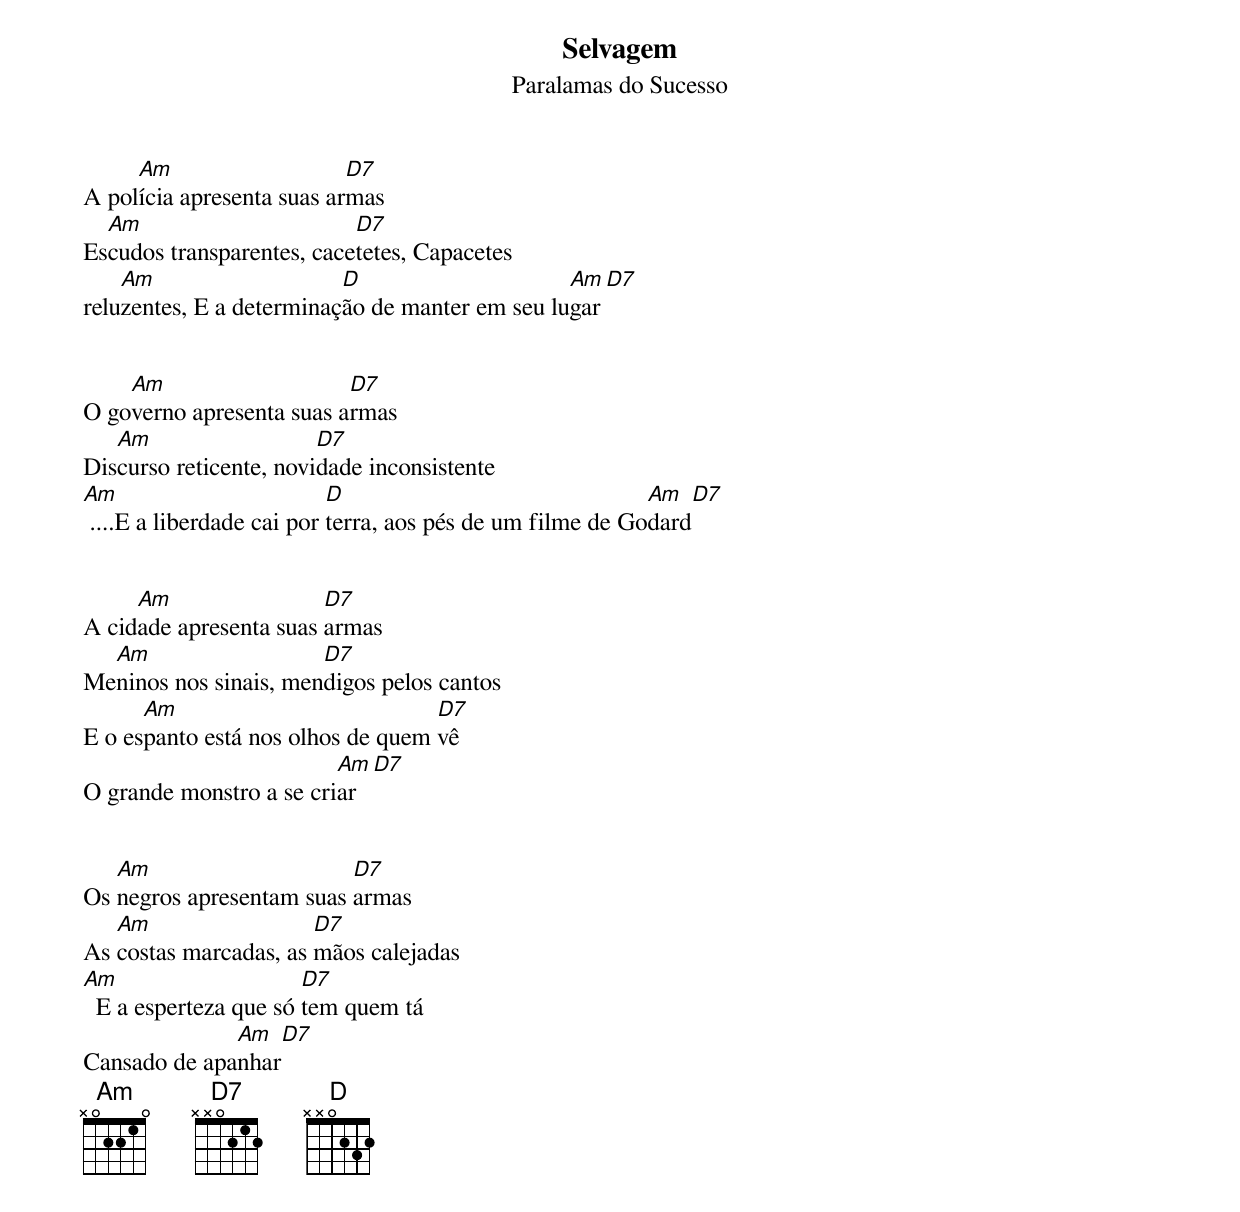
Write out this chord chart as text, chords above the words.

Selvagem
Paralamas do Sucesso


     Am                    D7
A polícia apresenta suas armas
  Am                       D7
Escudos transparentes, cacetetes, Capacetes
    Am                    D                     Am    D7
reluzentes, E a determinação de manter em seu lugar


    Am                    D7
O governo apresenta suas armas
   Am                   D7
Discurso reticente, novidade inconsistente
Am                         D                               Am    D7
 ....E a liberdade cai por terra, aos pés de um filme de Godard


     Am                 D7
A cidade apresenta suas armas
  Am                   D7
Meninos nos sinais, mendigos pelos cantos
      Am                           D7
E o espanto está nos olhos de quem vê
                         Am    D7
O grande monstro a se criar


   Am                     D7
Os negros apresentam suas armas
   Am                  D7
As costas marcadas, as mãos calejadas
Am                     D7
  E a esperteza que só tem quem tá
              Am   D7
Cansado de apanhar
